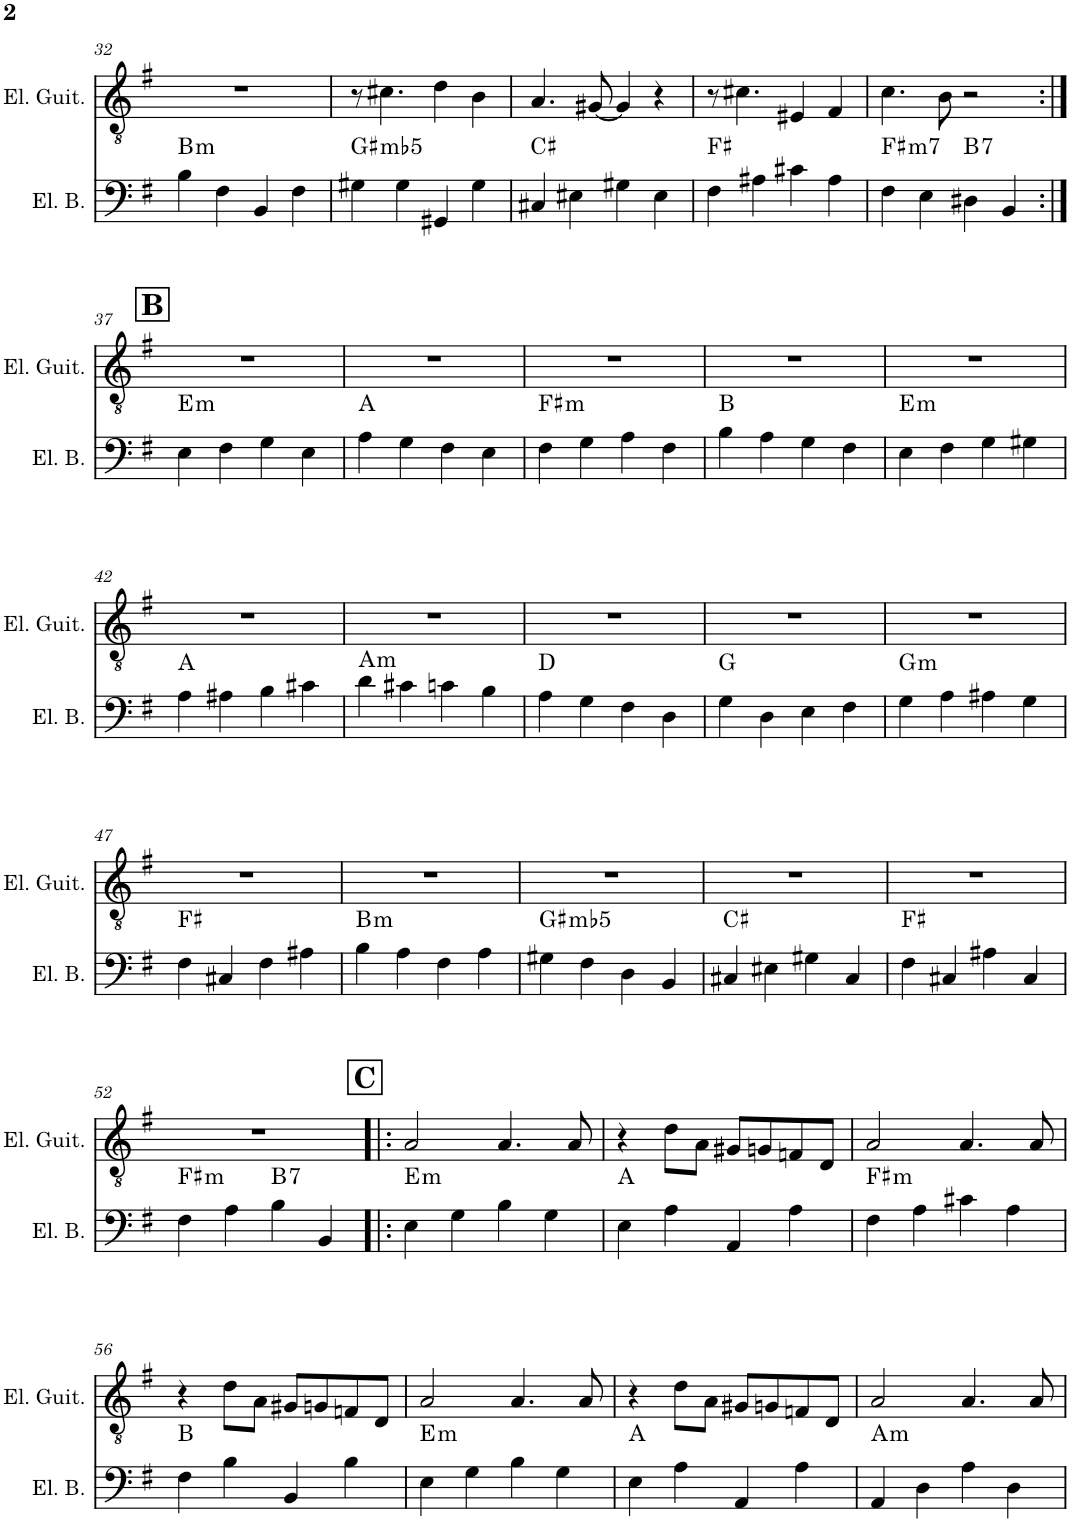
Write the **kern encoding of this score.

**kern	**harte	**kern
*part2	*part2	*part1
*staff2	*	*staff1
*I"Electric Bass	*	*I"Electric Guitar
*I'El. B.	*	*I'El. Guit.
!!LO:PB:g=z
*clefF4	*	*clefGv2
*Trd7c12	*	*
*k[f#]	*	*k[f#]
*M4/4	*	*M4/4
=32	=32	=32
!	!LO:H:kt=m	!
4B\	B:min	1r
4F#\	.	.
4BB/	.	.
4F#\	.	.
=33	=33	=33
!	!LO:H:kt=m	!
4G#X\	G#:(b3,b5)	8r
.	.	4.c#X\
4G#\	.	.
4GG#X/	.	4d\
4G#\	.	4B\
=34	=34	=34
4C#X/	C#:maj	4.A/
4E#X\	.	.
.	.	[8G#X/
4G#X\	.	4G#/]
4E#\	.	4r
=35	=35	=35
4F#\	F#:maj	8r
.	.	4.c#X\
4A#X\	.	.
4c#X\	.	4E#X/
4A#\	.	4F#/
=36	=36	=36
!	!LO:H:kt=m7	!
4F#\	F#:min7	4.c\
4E\	.	.
.	.	8B\
!	!LO:H:kt=7	!
4D#X\	B:7	2r
4BB/	.	.
!!LO:LB:g=z
!!LO:REH:place=s1:a:B:cj:fs=14:t=B
=37:|!	=37:|!	=37:|!
!	!LO:H:kt=m	!
4E\	E:min	1r
4F#\	.	.
4G\	.	.
4E\	.	.
=38	=38	=38
4A\	A:maj	1r
4G\	.	.
4F#\	.	.
4E\	.	.
=39	=39	=39
!	!LO:H:kt=m	!
4F#\	F#:min	1r
4G\	.	.
4A\	.	.
4F#\	.	.
=40	=40	=40
4B\	B:maj	1r
4A\	.	.
4G\	.	.
4F#\	.	.
=41	=41	=41
!	!LO:H:kt=m	!
4E\	E:min	1r
4F#\	.	.
4G\	.	.
4G#X\	.	.
!!LO:LB:g=z
=42	=42	=42
4A\	A:maj	1r
4A#X\	.	.
4B\	.	.
4c#X\	.	.
=43	=43	=43
!	!LO:H:kt=m	!
4d\	A:min	1r
4c#X\	.	.
4cn\	.	.
4B\	.	.
=44	=44	=44
4A\	D:maj	1r
4G\	.	.
4F#\	.	.
4D\	.	.
=45	=45	=45
4G\	G:maj	1r
4D\	.	.
4E\	.	.
4F#\	.	.
=46	=46	=46
!	!LO:H:kt=m	!
4G\	G:min	1r
4A\	.	.
4A#X\	.	.
4G\	.	.
!!LO:LB:g=z
=47	=47	=47
4F#\	F#:maj	1r
4C#X/	.	.
4F#\	.	.
4A#X\	.	.
=48	=48	=48
!	!LO:H:kt=m	!
4B\	B:min	1r
4A\	.	.
4F#\	.	.
4A\	.	.
=49	=49	=49
!	!LO:H:kt=m	!
4G#X\	G#:(b3,b5)	1r
4F#\	.	.
4D\	.	.
4BB/	.	.
=50	=50	=50
4C#X/	C#:maj	1r
4E#X\	.	.
4G#X\	.	.
4C#/	.	.
=51	=51	=51
4F#\	F#:maj	1r
4C#X/	.	.
4A#X\	.	.
4C#/	.	.
!!LO:LB:g=z
=52	=52	=52
!	!LO:H:kt=m	!
4F#\	F#:min	1r
4A\	.	.
!	!LO:H:kt=7	!
4B\	B:7	.
4BB/	.	.
!!LO:REH:place=s1:a:B:cj:fs=14:t=C
=53!|:	=53!|:	=53!|:
!	!LO:H:kt=m	!
4E\	E:min	2A/
4G\	.	.
4B\	.	4.A/
4G\	.	.
.	.	8A/
=54	=54	=54
4E\	A:maj	4r
4A\	.	8d\L
.	.	8A\J
4AA/	.	8G#X/L
.	.	8Gn/
4A\	.	8Fn/
.	.	8D/J
=55	=55	=55
!	!LO:H:kt=m	!
4F#\	F#:min	2A/
4A\	.	.
4c#X\	.	4.A/
4A\	.	.
.	.	8A/
!!LO:LB:g=z
=56	=56	=56
4F#\	B:maj	4r
4B\	.	8d\L
.	.	8A\J
4BB/	.	8G#X/L
.	.	8Gn/
4B\	.	8Fn/
.	.	8D/J
=57	=57	=57
!	!LO:H:kt=m	!
4E\	E:min	2A/
4G\	.	.
4B\	.	4.A/
4G\	.	.
.	.	8A/
=58	=58	=58
4E\	A:maj	4r
4A\	.	8d\L
.	.	8A\J
4AA/	.	8G#X/L
.	.	8Gn/
4A\	.	8Fn/
.	.	8D/J
=59	=59	=59
!	!LO:H:kt=m	!
4AA/	A:min	2A/
4D\	.	.
4A\	.	4.A/
4D\	.	.
.	.	8A/
=	=	=
*-	*-	*-
